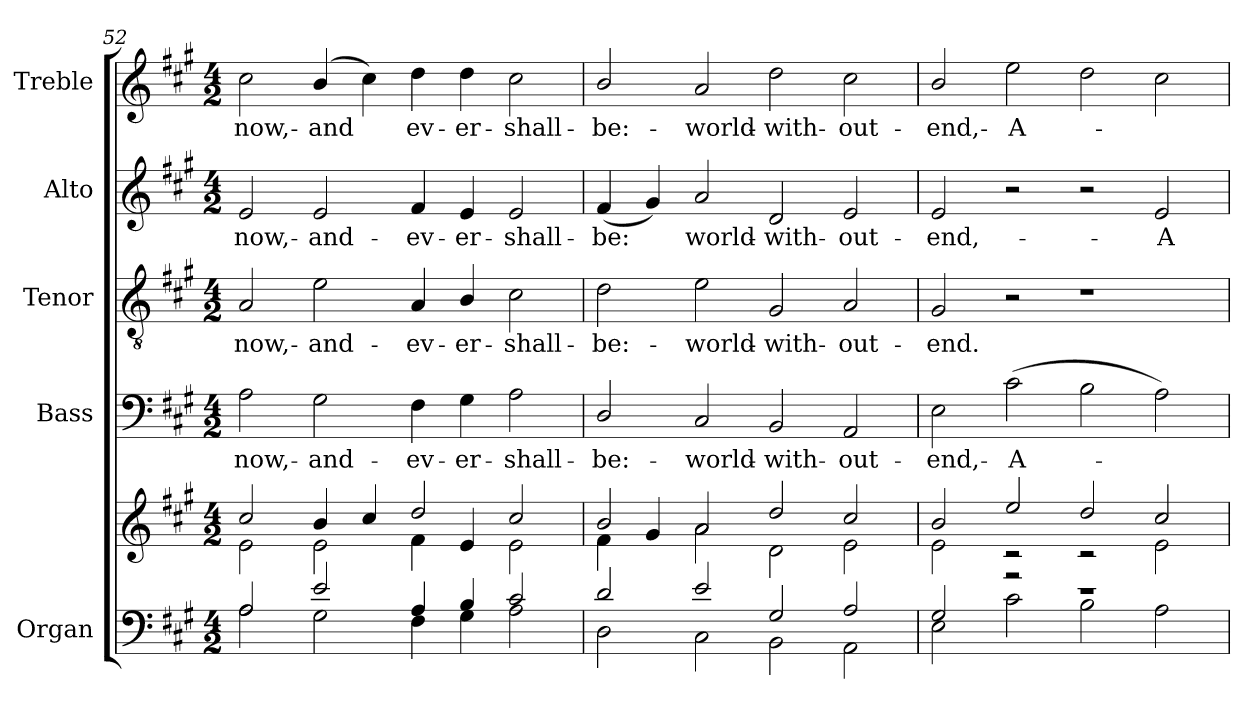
**kern	**kern	**kern	**text	**kern	**text	**kern	**text	**kern	**text
*part5	*part5	*part4	*part4	*part3	*part3	*part2	*part2	*part1	*part1
*staff6	*staff5	*staff4	*staff4	*staff3	*staff3	*staff2	*staff2	*staff1	*staff1
*I"Organ	*	*I"Bass	*	*I"Tenor	*	*I"Alto	*	*I"Treble	*
*I'Org.	*	*I'B.	*	*I'T.	*	*I'A.	*	*I'Tr.	*
*clefF4	*clefG2	*clefF4	*	*clefGv2	*	*clefG2	*	*clefG2	*
*	*	*	*	*ITrd7c12	*	*	*	*	*
*k[f#c#g#]	*k[f#c#g#]	*k[f#c#g#]	*	*k[f#c#g#]	*	*k[f#c#g#]	*	*k[f#c#g#]	*
*A:	*A:	*A:	*	*A:	*	*A:	*	*A:	*
*M4/2	*M4/2	*M4/2	*	*M4/2	*	*M4/2	*	*M4/2	*
=52	=52	=52	=52	=52	=52	=52	=52	=52	=52
*^	*^	*	*	*	*	*	*	*	*
!	!	!	!	!	!LO:LY:b:color=#000000	!	!	!	!	!	!
!	!	!	!	!	!	!	!LO:LY:b:color=#000000	!	!	!	!
!	!	!	!	!	!	!	!	!	!LO:LY:b:color=#000000	!	!
!	!	!	!	!	!	!	!	!	!	!	!LO:LY:b:color=#000000
2Ai/	2Ai\	2cc#i/	2ei\	2Ai\	now,-	2AAi/	now,-	2ei/	now,-	2cc#i\	-now,-
!	!	!	!	!	!LO:LY:b:color=#000000	!	!	!	!	!	!
!	!	!	!	!	!	!	!LO:LY:b:color=#000000	!	!	!	!
!	!	!	!	!	!	!	!	!	!LO:LY:b:color=#000000	!	!
!	!	!	!	!	!	!	!	!	!	!	!LO:LY:b:color=#000000
2ei/	2G#i\	4bi/	2ei\	2G#i\	-and-	2Ei\	-and-	2ei/	-and-	(4bi/	-and
.	.	4cc#i/	.	.	.	.	.	.	.	4cc#i\)	.
!	!	!	!	!	!LO:LY:b:color=#000000	!	!	!	!	!	!
!	!	!	!	!	!	!	!LO:LY:b:color=#000000	!	!	!	!
!	!	!	!	!	!	!	!	!	!LO:LY:b:color=#000000	!	!
!	!	!	!	!	!	!	!	!	!	!	!LO:LY:b:color=#000000
4Ai/	4F#i\	2ddi/	4f#i\	4F#i\	-ev-	4AAi/	-ev-	4f#i/	-ev-	4ddi\	ev-
!	!	!	!	!	!LO:LY:b:color=#000000	!	!	!	!	!	!
!	!	!	!	!	!	!	!LO:LY:b:color=#000000	!	!	!	!
!	!	!	!	!	!	!	!	!	!LO:LY:b:color=#000000	!	!
!	!	!	!	!	!	!	!	!	!	!	!LO:LY:b:color=#000000
4Bi/	4G#i\	.	4ei/	4G#i\	-er-	4BBi/	-er-	4ei/	-er-	4ddi\	-er-
!	!	!	!	!	!LO:LY:b:color=#000000	!	!	!	!	!	!
!	!	!	!	!	!	!	!LO:LY:b:color=#000000	!	!	!	!
!	!	!	!	!	!	!	!	!	!LO:LY:b:color=#000000	!	!
!	!	!	!	!	!	!	!	!	!	!	!LO:LY:b:color=#000000
2c#i/	2Ai\	2cc#i/	2ei\	2Ai\	-shall-	2C#i\	-shall-	2ei/	-shall-	2cc#i\	-shall-
=53	=53	=53	=53	=53	=53	=53	=53	=53	=53	=53	=53
!	!	!	!	!	!LO:LY:b:color=#000000	!	!	!	!	!	!
!	!	!	!	!	!	!	!LO:LY:b:color=#000000	!	!	!	!
!	!	!	!	!	!	!	!	!	!LO:LY:b:color=#000000	!	!
!	!	!	!	!	!	!	!	!	!	!	!LO:LY:b:color=#000000
2di/	2Di\	2bi/	4f#i\	2Di/	-be:-	2Di\	-be:-	(4f#i/	-be:	2bi/	-be:-
.	.	.	4g#i/	.	.	.	.	4g#i/)	.	.	.
!	!	!	!	!	!LO:LY:b:color=#000000	!	!	!	!	!	!
!	!	!	!	!	!	!	!LO:LY:b:color=#000000	!	!	!	!
!	!	!	!	!	!	!	!	!	!LO:LY:b:color=#000000	!	!
!	!	!	!	!	!	!	!	!	!	!	!LO:LY:b:color=#000000
2ei/	2C#i\	2ai/	2ai\	2C#i/	-world-	2Ei\	-world-	2ai/	world-	2ai/	-world-
!	!	!	!	!	!LO:LY:b:color=#000000	!	!	!	!	!	!
!	!	!	!	!	!	!	!LO:LY:b:color=#000000	!	!	!	!
!	!	!	!	!	!	!	!	!	!LO:LY:b:color=#000000	!	!
!	!	!	!	!	!	!	!	!	!	!	!LO:LY:b:color=#000000
2G#i/	2BBi\	2ddi/	2di\	2BBi/	-with-	2GG#i/	-with-	2di/	-with-	2ddi\	-with-
!	!	!	!	!	!LO:LY:b:color=#000000	!	!	!	!	!	!
!	!	!	!	!	!	!	!LO:LY:b:color=#000000	!	!	!	!
!	!	!	!	!	!	!	!	!	!LO:LY:b:color=#000000	!	!
!	!	!	!	!	!	!	!	!	!	!	!LO:LY:b:color=#000000
2Ai/	2AAi\	2cc#i/	2ei\	2AAi/	-out-	2AAi/	-out-	2ei/	-out-	2cc#i\	-out-
!!LO:LB:g=z
=54	=54	=54	=54	=54	=54	=54	=54	=54	=54	=54	=54
!	!	!	!	!	!LO:LY:b:color=#000000	!	!	!	!	!	!
!	!	!	!	!	!	!	!LO:LY:b:color=#000000	!	!	!	!
!	!	!	!	!	!	!	!	!	!LO:LY:b:color=#000000	!	!
!	!	!	!	!	!	!	!	!	!	!	!LO:LY:b:color=#000000
2G#i/	2Ei\	2bi/	2ei\	2Ei\	-end,-	2GG#i/	-end.-	2ei/	-end,-	2bi/	-end,-
!	!	!	!	!	!LO:LY:b:color=#000000	!	!	!	!	!	!
!	!	!	!	!	!	!	!	!	!	!	!LO:LY:b:color=#000000
2r	2c#i\	2eei/	2r	(2c#i\	-A-	2r	.	2r	.	2eei\	-A-
1r	2Bi\	2ddi/	2r	2Bi\	.	1r	.	2r	.	2ddi\	.
!	!	!	!	!	!	!	!	!	!LO:LY:b:color=#000000	!	!
.	2Ai\	2cc#i/	2ei\	2Ai\)	.	.	.	2ei/	-A-	2cc#i\	.
*v	*v	*	*	*	*	*	*	*	*	*	*
*	*v	*v	*	*	*	*	*	*	*	*
=	=	=	=	=	=	=	=	=	=
*-	*-	*-	*-	*-	*-	*-	*-	*-	*-
